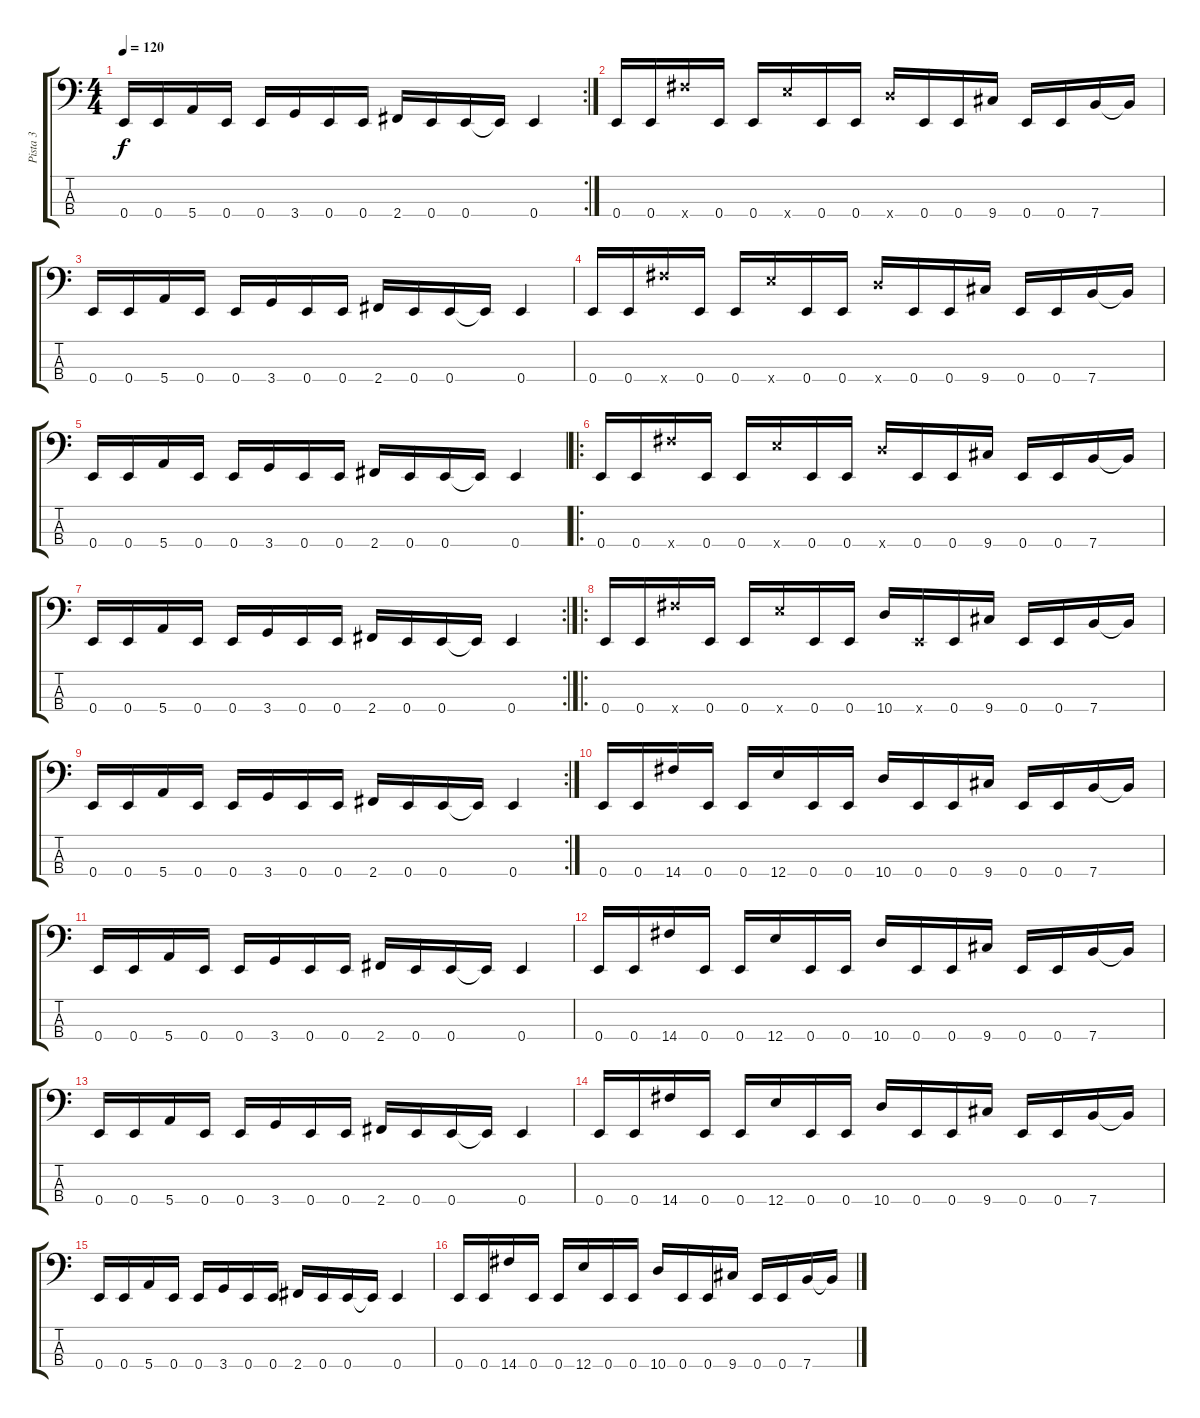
\track ("Pista 3" "Pista 3") {instrument electricbassfinger}
\staff {score tabs}
\tuning (G2 D2 A1 E1) {hide}
\rc 2
\ts (4 4)
\tempo 120
\clef f4
\ks c
0.4.16{dy f} 0.4.16 5.4.16 0.4.16 0.4.16 3.4.16 0.4.16 0.4.16 2.4.16 0.4.16 0.4.16 0.4{t}.16 0.4.4 |
0.4.16 0.4.16 14.4{x}.16 0.4.16 0.4.16 12.4{x}.16 0.4.16 0.4.16 10.4{x}.16 0.4.16 0.4.16 9.4.16 0.4.16 0.4.16 7.4.16 7.4{t}.16 |
0.4.16 0.4.16 5.4.16 0.4.16 0.4.16 3.4.16 0.4.16 0.4.16 2.4.16 0.4.16 0.4.16 0.4{t}.16 0.4.4 |
0.4.16 0.4.16 14.4{x}.16 0.4.16 0.4.16 12.4{x}.16 0.4.16 0.4.16 10.4{x}.16 0.4.16 0.4.16 9.4.16 0.4.16 0.4.16 7.4.16 7.4{t}.16 |
0.4.16 0.4.16 5.4.16 0.4.16 0.4.16 3.4.16 0.4.16 0.4.16 2.4.16 0.4.16 0.4.16 0.4{t}.16 0.4.4 |
\ro
0.4.16 0.4.16 14.4{x}.16 0.4.16 0.4.16 12.4{x}.16 0.4.16 0.4.16 10.4{x}.16 0.4.16 0.4.16 9.4.16 0.4.16 0.4.16 7.4.16 7.4{t}.16 |
\rc 2
0.4.16 0.4.16 5.4.16 0.4.16 0.4.16 3.4.16 0.4.16 0.4.16 2.4.16 0.4.16 0.4.16 0.4{t}.16 0.4.4 |
\ro
0.4.16 0.4.16 14.4{x}.16 0.4.16 0.4.16 12.4{x}.16 0.4.16 0.4.16 10.4.16 0.4{x}.16 0.4.16 9.4.16 0.4.16 0.4.16 7.4.16 7.4{t}.16 |
\rc 2
0.4.16 0.4.16 5.4.16 0.4.16 0.4.16 3.4.16 0.4.16 0.4.16 2.4.16 0.4.16 0.4.16 0.4{t}.16 0.4.4 |
0.4.16 0.4.16 14.4.16 0.4.16 0.4.16 12.4.16 0.4.16 0.4.16 10.4.16 0.4.16 0.4.16 9.4.16 0.4.16 0.4.16 7.4.16 7.4{t}.16 |
0.4.16 0.4.16 5.4.16 0.4.16 0.4.16 3.4.16 0.4.16 0.4.16 2.4.16 0.4.16 0.4.16 0.4{t}.16 0.4.4 |
0.4.16 0.4.16 14.4.16 0.4.16 0.4.16 12.4.16 0.4.16 0.4.16 10.4.16 0.4.16 0.4.16 9.4.16 0.4.16 0.4.16 7.4.16 7.4{t}.16 |
0.4.16 0.4.16 5.4.16 0.4.16 0.4.16 3.4.16 0.4.16 0.4.16 2.4.16 0.4.16 0.4.16 0.4{t}.16 0.4.4 |
0.4.16 0.4.16 14.4.16 0.4.16 0.4.16 12.4.16 0.4.16 0.4.16 10.4.16 0.4.16 0.4.16 9.4.16 0.4.16 0.4.16 7.4.16 7.4{t}.16 |
0.4.16 0.4.16 5.4.16 0.4.16 0.4.16 3.4.16 0.4.16 0.4.16 2.4.16 0.4.16 0.4.16 0.4{t}.16 0.4.4 |
0.4.16 0.4.16 14.4.16 0.4.16 0.4.16 12.4.16 0.4.16 0.4.16 10.4.16 0.4.16 0.4.16 9.4.16 0.4.16 0.4.16 7.4.16 7.4{t}.16
